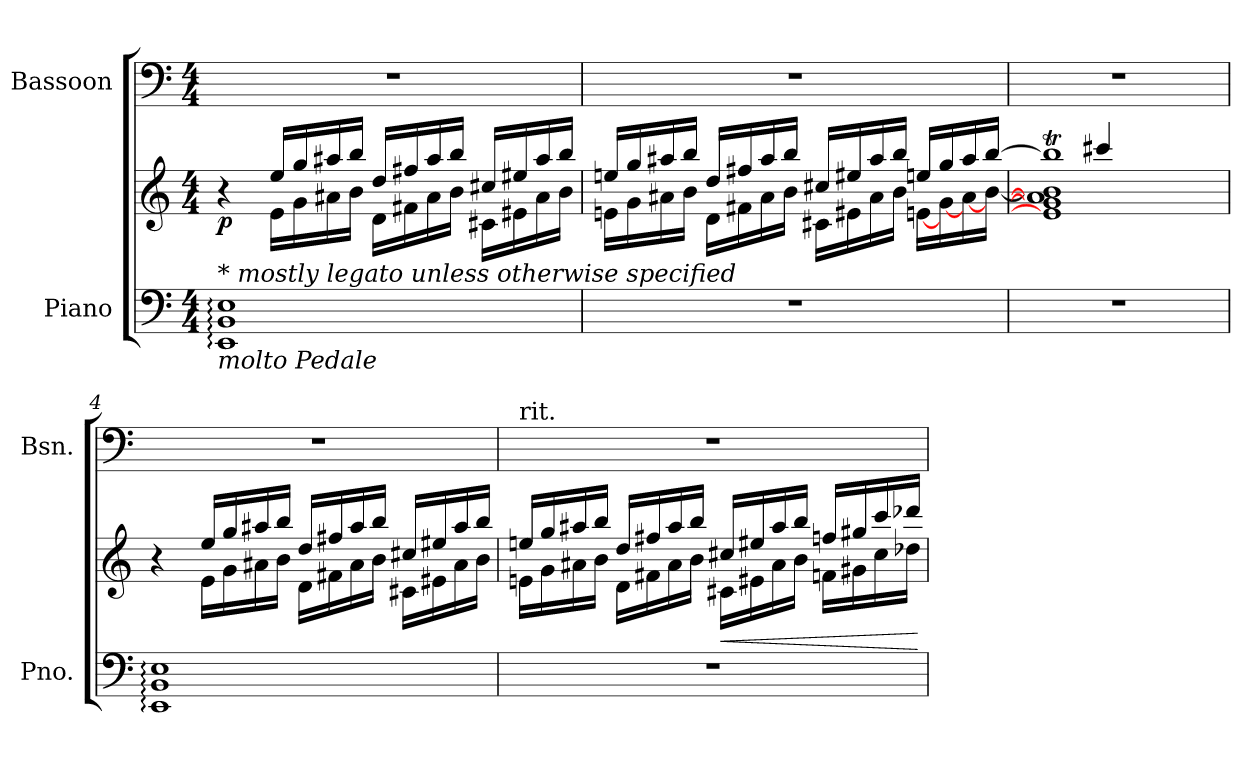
**kern	**kern	**dynam	**kern
*part2	*part2	*part2	*part1
*staff3	*staff2	*staff2/3	*staff1
*I"Piano	*	*	*I"Bassoon
*I'Pno.	*	*	*I'Bsn.
*clefF4	*clefG2	*	*clefF4
*k[]	*k[]	*	*k[]
*M4/4	*M4/4	*	*M4/4
*MM104	*MM104	*	*MM104
=1	=1	=1	=1
*	*^	*	*
!	!LO:TX:b:i:t=* mostly legato unless otherwise specified	!	!	!
!LO:TX:b:i:t=molto Pedale	!	!	!	!
!	!	!	!LO:DY:b	!
1EE: 1BB: 1E:	4r	4ryy	p	1r
.	16ee/LL	16e\LL	.	.
.	16gg/	16g\	.	.
.	16aa#X/	16a#X\	.	.
.	16bb/JJ	16b\JJ	.	.
.	16dd/LL	16d\LL	.	.
.	16ff#X/	16f#X\	.	.
.	16aa#/	16a#\	.	.
.	16bb/JJ	16b\JJ	.	.
.	16cc#X/LL	16c#X\LL	.	.
.	16ee#X/	16e#X\	.	.
.	16aa#/	16a#\	.	.
.	16bb/JJ	16b\JJ	.	.
=2	=2	=2	=2	=2
1r	16een/LL	16en\LL	.	1r
.	16gg/	16g\	.	.
.	16aa#X/	16a#X\	.	.
.	16bb/JJ	16b\JJ	.	.
.	16dd/LL	16d\LL	.	.
.	16ff#X/	16f#X\	.	.
.	16aa#/	16a#\	.	.
.	16bb/JJ	16b\JJ	.	.
.	16cc#X/LL	16c#X\LL	.	.
.	16ee#X/	16e#X\	.	.
.	16aa#/	16a#\	.	.
.	16bb/JJ	16b\JJ	.	.
.	16een/LL	[16en\LL	.	.
.	16gg/	[16g\	.	.
.	16aa#/	[16a#\	.	.
.	[16bb/JJ	[16b\JJ	.	.
=3	=3	=3	=3	=3
*	*	*^	*	*
1r	1bbt]	1e] 1g] 1a#] 1b]	4ryy	.	1r
.	.	.	4ccc#X!	.	.
.	.	.	2ryy	.	.
*	*	*v	*v	*	*
!!LO:LB:g=z
=4	=4	=4	=4	=4
1EE: 1BB: 1E:	4r	4ryy	.	1r
.	16ee/LL	16e\LL	.	.
.	16gg/	16g\	.	.
.	16aa#X/	16a#X\	.	.
.	16bb/JJ	16b\JJ	.	.
.	16dd/LL	16d\LL	.	.
.	16ff#X/	16f#X\	.	.
.	16aa#/	16a#\	.	.
.	16bb/JJ	16b\JJ	.	.
.	16cc#X/LL	16c#X\LL	.	.
.	16ee#X/	16e#X\	.	.
.	16aa#/	16a#\	.	.
.	16bb/JJ	16b\JJ	.	.
=5	=5	=5	=5	=5
!	!	!	!	!LO:TX:a:t=rit.
1r	16een/LL	16en\LL	.	1r
.	16gg/	16g\	.	.
.	16aa#X/	16a#X\	.	.
.	16bb/JJ	16b\JJ	.	.
.	16dd/LL	16d\LL	.	.
.	16ff#X/	16f#X\	.	.
.	16aa#/	16a#\	.	.
.	16bb/JJ	16b\JJ	.	.
!	!	!	!LO:HP:b	!
.	16cc#X/LL	16c#X\LL	<	.
.	16ee#X/	16e#X\	.	.
.	16aa#/	16a#\	.	.
.	16bb/JJ	16b\JJ	.	.
.	16ffn/LL	16fn\LL	.	.
.	16gg#X/	16g#X\	.	.
.	16ccc/	16cc#\	.	.
.	16ddd-X/JJ	16dd-X\JJ	.	.
*	*v	*v	*	*
.	.	[	.
=	=	=	=
*-	*-	*-	*-
